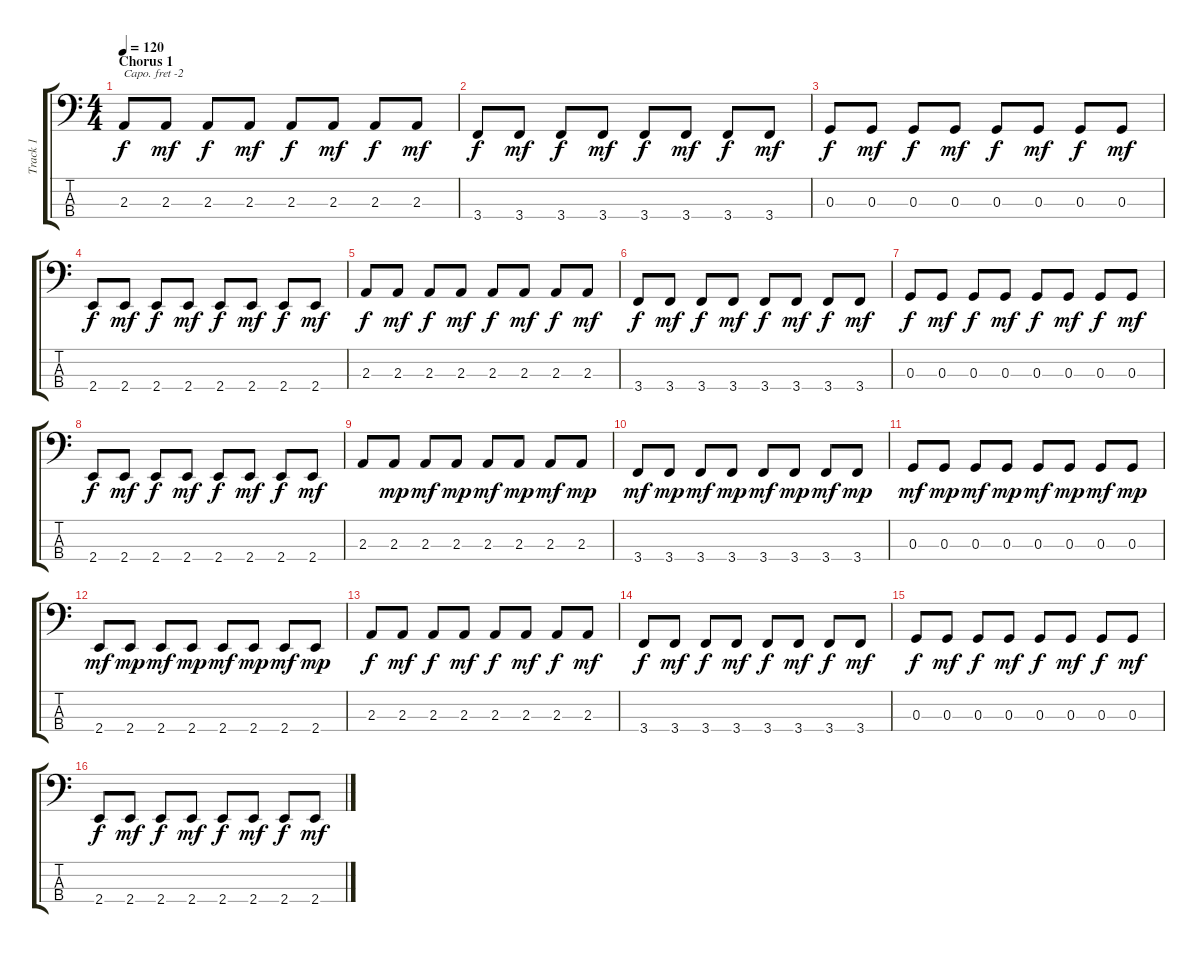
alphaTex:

\track ("Track 1" "Track 1") {instrument electricbasspick}
\staff {score tabs}
\capo -2
\tuning (G2 D2 A1 E1) {hide}
\ts (4 4)
\section ("" "Chorus 1")
\tempo 120
\clef f4
\ks c
2.3.8{dy f} 2.3.8{dy mf} 2.3.8{dy f} 2.3.8{dy mf} 2.3.8{dy f} 2.3.8{dy mf} 2.3.8{dy f} 2.3.8{dy mf} |
3.4.8{dy f} 3.4.8{dy mf} 3.4.8{dy f} 3.4.8{dy mf} 3.4.8{dy f} 3.4.8{dy mf} 3.4.8{dy f} 3.4.8{dy mf} |
0.3.8{dy f} 0.3.8{dy mf} 0.3.8{dy f} 0.3.8{dy mf} 0.3.8{dy f} 0.3.8{dy mf} 0.3.8{dy f} 0.3.8{dy mf} |
2.4.8{dy f} 2.4.8{dy mf} 2.4.8{dy f} 2.4.8{dy mf} 2.4.8{dy f} 2.4.8{dy mf} 2.4.8{dy f} 2.4.8{dy mf} |
2.3.8{dy f} 2.3.8{dy mf} 2.3.8{dy f} 2.3.8{dy mf} 2.3.8{dy f} 2.3.8{dy mf} 2.3.8{dy f} 2.3.8{dy mf} |
3.4.8{dy f} 3.4.8{dy mf} 3.4.8{dy f} 3.4.8{dy mf} 3.4.8{dy f} 3.4.8{dy mf} 3.4.8{dy f} 3.4.8{dy mf} |
0.3.8{dy f} 0.3.8{dy mf} 0.3.8{dy f} 0.3.8{dy mf} 0.3.8{dy f} 0.3.8{dy mf} 0.3.8{dy f} 0.3.8{dy mf} |
2.4.8{dy f} 2.4.8{dy mf} 2.4.8{dy f} 2.4.8{dy mf} 2.4.8{dy f} 2.4.8{dy mf} 2.4.8{dy f} 2.4.8{dy mf} |
2.3.8 2.3.8{dy mp} 2.3.8{dy mf} 2.3.8{dy mp} 2.3.8{dy mf} 2.3.8{dy mp} 2.3.8{dy mf} 2.3.8{dy mp} |
3.4.8{dy mf} 3.4.8{dy mp} 3.4.8{dy mf} 3.4.8{dy mp} 3.4.8{dy mf} 3.4.8{dy mp} 3.4.8{dy mf} 3.4.8{dy mp} |
0.3.8{dy mf} 0.3.8{dy mp} 0.3.8{dy mf} 0.3.8{dy mp} 0.3.8{dy mf} 0.3.8{dy mp} 0.3.8{dy mf} 0.3.8{dy mp} |
2.4.8{dy mf} 2.4.8{dy mp} 2.4.8{dy mf} 2.4.8{dy mp} 2.4.8{dy mf} 2.4.8{dy mp} 2.4.8{dy mf} 2.4.8{dy mp} |
2.3.8{dy f} 2.3.8{dy mf} 2.3.8{dy f} 2.3.8{dy mf} 2.3.8{dy f} 2.3.8{dy mf} 2.3.8{dy f} 2.3.8{dy mf} |
3.4.8{dy f} 3.4.8{dy mf} 3.4.8{dy f} 3.4.8{dy mf} 3.4.8{dy f} 3.4.8{dy mf} 3.4.8{dy f} 3.4.8{dy mf} |
0.3.8{dy f} 0.3.8{dy mf} 0.3.8{dy f} 0.3.8{dy mf} 0.3.8{dy f} 0.3.8{dy mf} 0.3.8{dy f} 0.3.8{dy mf} |
2.4.8{dy f} 2.4.8{dy mf} 2.4.8{dy f} 2.4.8{dy mf} 2.4.8{dy f} 2.4.8{dy mf} 2.4.8{dy f} 2.4.8{dy mf}
